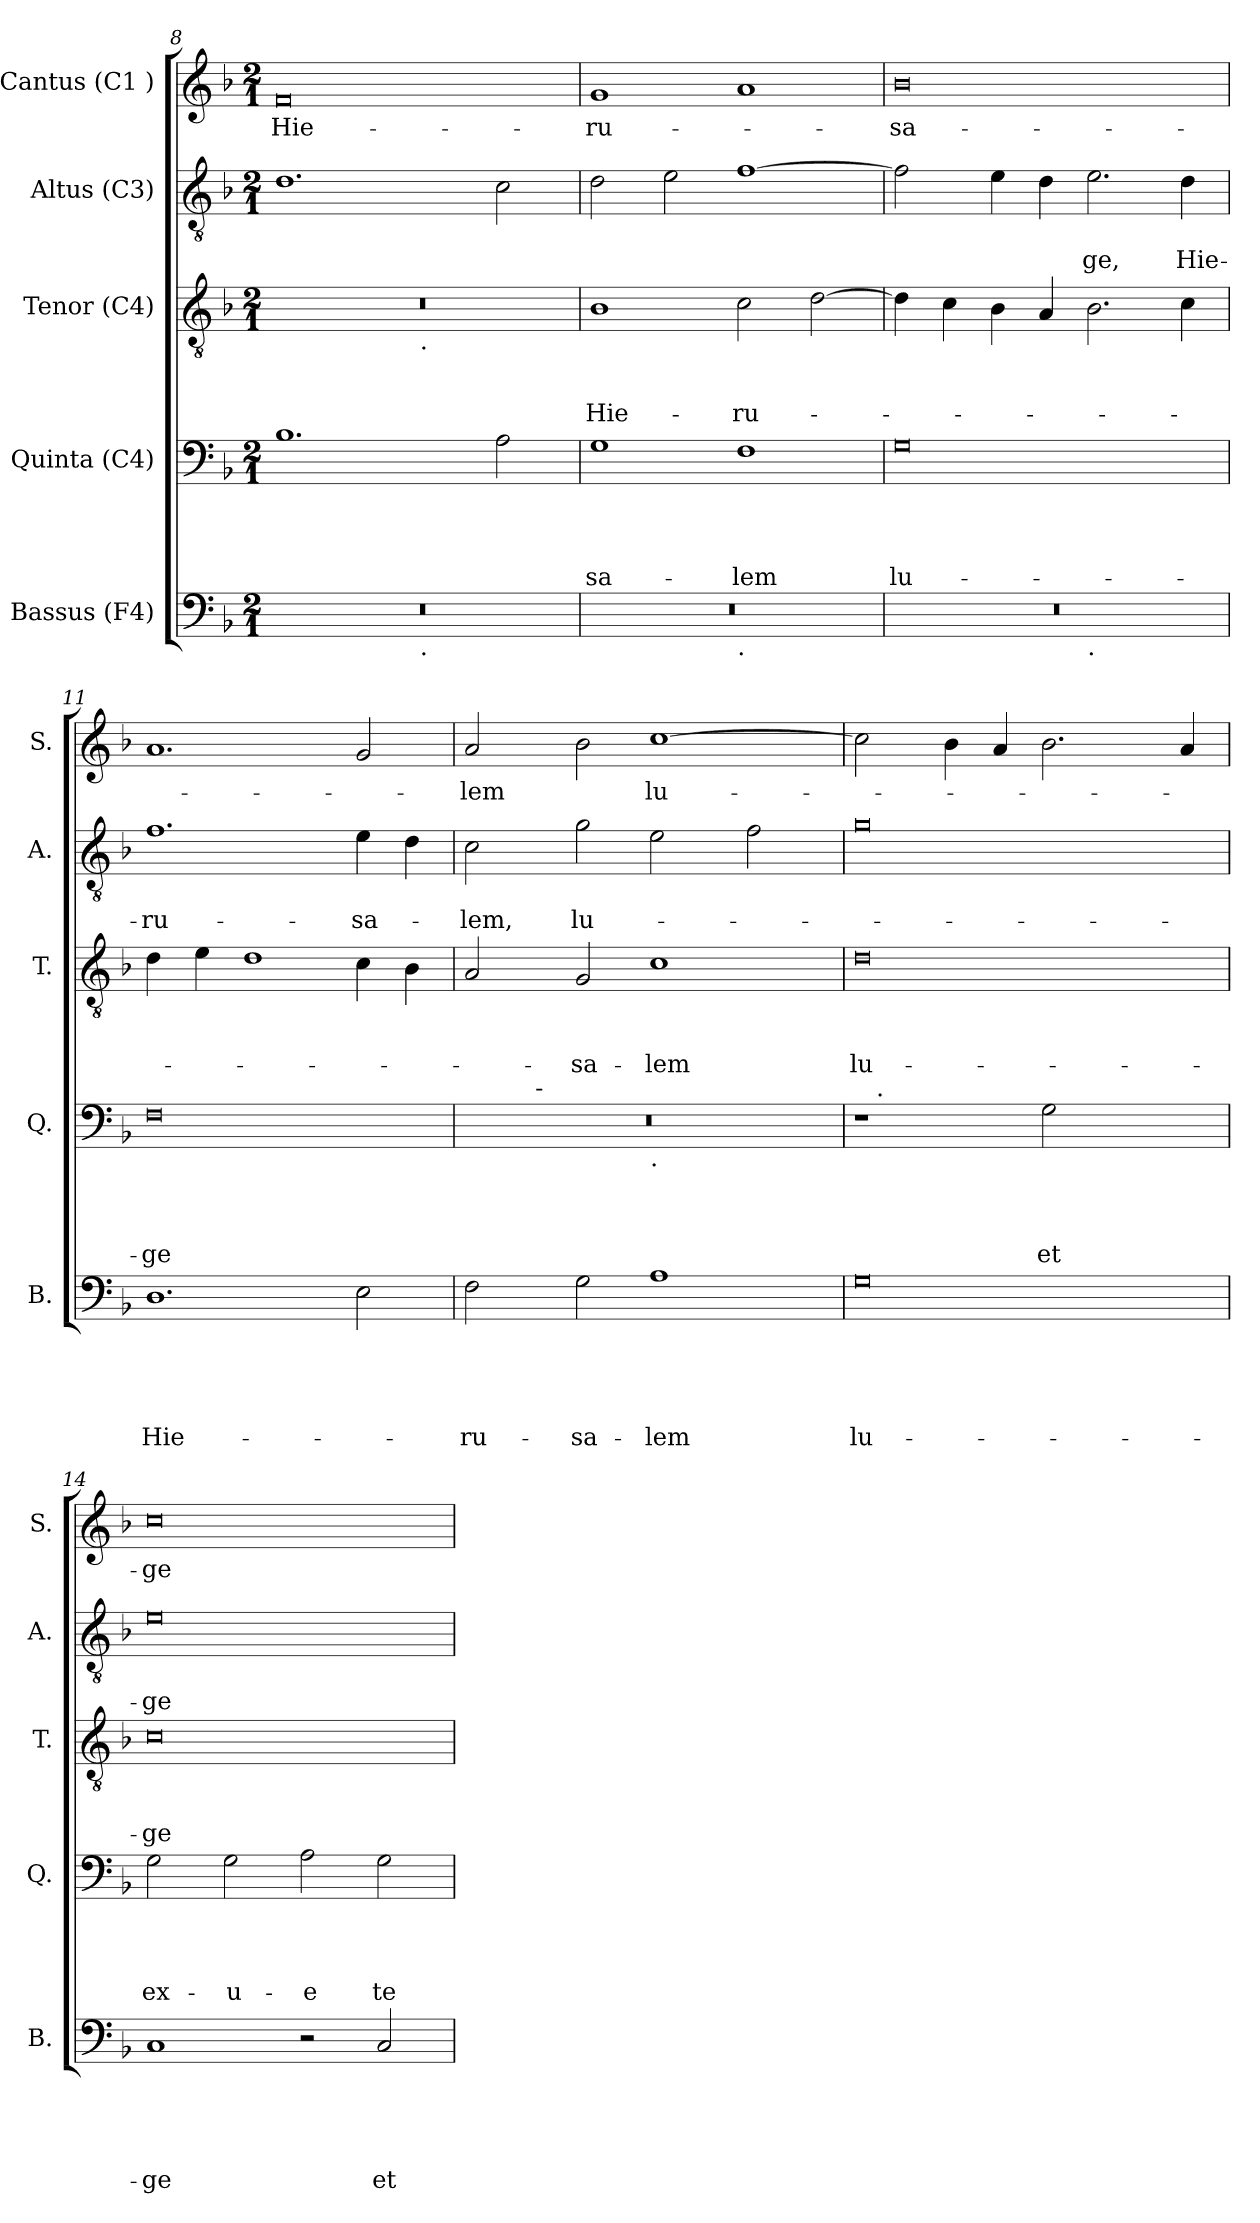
**kern	**text	**text	**text	**text	**text	**kern	**text	**text	**text	**text	**kern	**text	**text	**text	**kern	**text	**text	**kern	**text
*part5	*part5	*part5	*part5	*part5	*part5	*part4	*part4	*part4	*part4	*part4	*part3	*part3	*part3	*part3	*part2	*part2	*part2	*part1	*part1
*staff5	*staff5	*staff5	*staff5	*staff5	*staff5	*staff4	*staff4	*staff4	*staff4	*staff4	*staff3	*staff3	*staff3	*staff3	*staff2	*staff2	*staff2	*staff1	*staff1
*I"Bassus (F4)	*	*	*	*	*	*I"Quinta (C4)	*	*	*	*	*I"Tenor (C4)	*	*	*	*I"Altus (C3)	*	*	*I"Cantus (C1 )	*
*I'B.	*	*	*	*	*	*I'Q.	*	*	*	*	*I'T.	*	*	*	*I'A.	*	*	*I'S.	*
*clefF4	*	*	*	*	*	*clefF4	*	*	*	*	*clefGv2	*	*	*	*clefGv2	*	*	*clefG2	*
*k[b-]	*	*	*	*	*	*k[b-]	*	*	*	*	*k[b-]	*	*	*	*k[b-]	*	*	*k[b-]	*
*F:	*	*	*	*	*	*F:	*	*	*	*	*F:	*	*	*	*F:	*	*	*F:	*
*M2/1	*	*	*	*	*	*M2/1	*	*	*	*	*M2/1	*	*	*	*M2/1	*	*	*M2/1	*
=8	=8	=8	=8	=8	=8	=8	=8	=8	=8	=8	=8	=8	=8	=8	=8	=8	=8	=8	=8
!	!	!	!	!	!	!	!	!	!	!	!	!	!	!	!	!	!	!	!LO:LY:b
*^	*	*	*	*	*	*	*	*	*	*	*^	*	*	*	*	*	*	*	*
0r	2ryy	.	.	.	.	.	1.B-	.	.	.	.	0r	2ryy	.	.	.	1.d	.	.	0f	Hie-
.	4...ryy	.	.	.	.	.	.	.	.	.	.	.	4...ryy	.	.	.	.	.	.	.	.
!	!	!	!	!	!	!	!	!	!	!	!	!	!LO:TX:b:t=.	!	!	!	!	!	!	!	!
!	!LO:TX:b:t=.	!	!	!	!	!	!	!	!	!	!	!	!	!	!	!	!	!	!	!	!
.	1ryy	.	.	.	.	.	.	.	.	.	.	.	1ryy	.	.	.	.	.	.	.	.
.	.	.	.	.	.	.	2A\	.	.	.	.	.	.	.	.	.	2c\	.	.	.	.
.	32ryy	.	.	.	.	.	.	.	.	.	.	.	32ryy	.	.	.	.	.	.	.	.
=9	=9	=9	=9	=9	=9	=9	=9	=9	=9	=9	=9	=9	=9	=9	=9	=9	=9	=9	=9	=9	=9
!	!	!	!	!	!	!	!	!	!	!	!LO:LY:b	!	!	!	!	!LO:LY:b	!	!	!	!	!LO:LY:b
*	*	*	*	*	*	*	*	*	*	*	*	*v	*v	*	*	*	*	*	*	*	*
0r	1ryy	.	.	.	.	.	1G	.	.	.	-sa-	1B-	.	.	Hie-	2d\	.	.	1g	-ru-
.	.	.	.	.	.	.	.	.	.	.	.	.	.	.	.	2e\	.	.	.	.
!	!LO:TX:b:t=.	!	!	!	!	!	!	!	!	!	!	!	!	!	!	!	!	!	!	!
!	!	!	!	!	!	!	!	!	!	!	!LO:LY:b	!	!	!	!LO:LY:b	!	!	!	!	!
.	1ryy	.	.	.	.	.	1F	.	.	.	-lem	2c\	.	.	-ru-	[>1f	.	.	1a	.
.	.	.	.	.	.	.	.	.	.	.	.	[>2d\	.	.	.	.	.	.	.	.
=10	=10	=10	=10	=10	=10	=10	=10	=10	=10	=10	=10	=10	=10	=10	=10	=10	=10	=10	=10	=10
!	!	!	!	!	!	!	!	!	!	!	!LO:LY:b	!	!	!	!	!	!	!	!	!LO:LY:b
0r	1ryy	.	.	.	.	.	0G	.	.	.	lu-	4d\]	.	.	.	2f\]	.	.	0b-	-sa-
.	.	.	.	.	.	.	.	.	.	.	.	4c\	.	.	.	.	.	.	.	.
.	.	.	.	.	.	.	.	.	.	.	.	4B-\	.	.	.	4e\	.	.	.	.
.	.	.	.	.	.	.	.	.	.	.	.	4A/	.	.	.	4d\	.	.	.	.
!	!LO:TX:b:t=.	!	!	!	!	!	!	!	!	!	!	!	!	!	!	!	!	!	!	!
!	!	!	!	!	!	!	!	!	!	!	!	!	!	!	!	!	!	!LO:LY:b	!	!
.	1ryy	.	.	.	.	.	.	.	.	.	.	2.B-\	.	.	.	2.e\	.	-ge,	.	.
!	!	!	!	!	!	!	!	!	!	!	!	!	!	!	!	!	!	!LO:LY:b	!	!
.	.	.	.	.	.	.	.	.	.	.	.	4c\	.	.	.	4d\	.	Hie-	.	.
=11	=11	=11	=11	=11	=11	=11	=11	=11	=11	=11	=11	=11	=11	=11	=11	=11	=11	=11	=11	=11
!	!	!	!	!	!	!LO:LY:b	!	!	!	!	!LO:LY:b	!	!	!	!	!	!	!LO:LY:b	!	!
*v	*v	*	*	*	*	*	*	*	*	*	*	*	*	*	*	*	*	*	*	*
1.D	.	.	.	.	Hie-	0F	.	.	.	-ge	4d\	.	.	.	1.f	.	-ru-	1.a	.
.	.	.	.	.	.	.	.	.	.	.	4e\	.	.	.	.	.	.	.	.
.	.	.	.	.	.	.	.	.	.	.	1d	.	.	.	.	.	.	.	.
!	!	!	!	!	!	!	!	!	!	!	!	!	!	!	!	!	!LO:LY:b	!	!
2E\	.	.	.	.	.	.	.	.	.	.	4c\	.	.	.	4e\	.	-sa-	2g/	.
.	.	.	.	.	.	.	.	.	.	.	4B-\	.	.	.	4d\	.	.	.	.
!!LO:PB:g=z
=12	=12	=12	=12	=12	=12	=12	=12	=12	=12	=12	=12	=12	=12	=12	=12	=12	=12	=12	=12
!	!	!	!	!	!LO:LY:b	!	!	!	!	!	!	!	!	!	!	!	!LO:LY:b	!	!LO:LY:b
*	*	*	*	*	*	*^	*	*	*	*	*	*	*	*	*	*	*	*	*
*	*	*	*	*	*	*	*^	*	*	*	*	*	*	*	*	*	*	*	*	*
2F\	.	.	.	.	-ru-	0r	4ryy	1ryy	.	.	.	.	2A/	.	.	.	2c\	.	-lem,	2a/	-lem
.	.	.	.	.	.	.	16ryy	.	.	.	.	.	.	.	.	.	.	.	.	.	.
!	!	!	!	!	!	!	!LO:TX:a:t=-	!	!	!	!	!	!	!	!	!	!	!	!	!	!
.	.	.	.	.	.	.	1ryy	.	.	.	.	.	.	.	.	.	.	.	.	.	.
!	!	!	!	!	!LO:LY:b	!	!	!	!	!	!	!	!	!	!	!LO:LY:b	!	!	!LO:LY:b	!	!
2G\	.	.	.	.	-sa-	.	.	.	.	.	.	.	2G/	.	.	-sa-	2g\	.	lu-	2b-\	.
!	!	!	!	!	!	!	!	!LO:TX:b:t=.	!	!	!	!	!	!	!	!	!	!	!	!	!
!	!	!	!	!	!LO:LY:b	!	!	!	!	!	!	!	!	!	!	!LO:LY:b	!	!	!	!	!LO:LY:b
1A	.	.	.	.	-lem	.	.	1ryy	.	.	.	.	1c	.	.	-lem	2e\	.	.	[>1cc	lu-
.	.	.	.	.	.	.	2ryy	.	.	.	.	.	.	.	.	.	.	.	.	.	.
.	.	.	.	.	.	.	.	.	.	.	.	.	.	.	.	.	2f\	.	.	.	.
.	.	.	.	.	.	.	8.ryy	.	.	.	.	.	.	.	.	.	.	.	.	.	.
=13	=13	=13	=13	=13	=13	=13	=13	=13	=13	=13	=13	=13	=13	=13	=13	=13	=13	=13	=13	=13	=13
!	!	!	!	!	!LO:LY:b	!	!	!	!	!	!	!	!	!	!	!LO:LY:b	!	!	!	!	!
*	*	*	*	*	*	*	*v	*v	*	*	*	*	*	*	*	*	*	*	*	*	*
0G	.	.	.	.	lu-	1r	16ryy	.	.	.	.	0d	.	.	lu-	0g	.	.	2cc\]	.
!	!	!	!	!	!	!	!LO:TX:a:t=.	!	!	!	!	!	!	!	!	!	!	!	!	!
.	.	.	.	.	.	.	1ryy	.	.	.	.	.	.	.	.	.	.	.	.	.
.	.	.	.	.	.	.	.	.	.	.	.	.	.	.	.	.	.	.	4b-\	.
.	.	.	.	.	.	.	.	.	.	.	.	.	.	.	.	.	.	.	4a/	.
!	!	!	!	!	!	!	!	!	!	!	!LO:LY:b	!	!	!	!	!	!	!	!	!
.	.	.	.	.	.	2G\	.	.	.	.	et	.	.	.	.	.	.	.	2.b-\	.
.	.	.	.	.	.	.	2...ryy	.	.	.	.	.	.	.	.	.	.	.	.	.
.	.	.	.	.	.	2ryy	.	.	.	.	.	.	.	.	.	.	.	.	.	.
.	.	.	.	.	.	.	.	.	.	.	.	.	.	.	.	.	.	.	4a/	.
=14	=14	=14	=14	=14	=14	=14	=14	=14	=14	=14	=14	=14	=14	=14	=14	=14	=14	=14	=14	=14
!	!	!	!	!	!LO:LY:b	!	!	!	!	!	!LO:LY:b	!	!	!	!LO:LY:b	!	!	!LO:LY:b	!	!LO:LY:b
*	*	*	*	*	*	*v	*v	*	*	*	*	*	*	*	*	*	*	*	*	*
1C	.	.	.	.	-ge	2G\	.	.	.	ex-	0c	.	.	-ge	0e	.	-ge	0cc	-ge
!	!	!	!	!	!	!	!	!	!	!LO:LY:b	!	!	!	!	!	!	!	!	!
.	.	.	.	.	.	2G\	.	.	.	-u-	.	.	.	.	.	.	.	.	.
!	!	!	!	!	!	!	!	!	!	!LO:LY:b	!	!	!	!	!	!	!	!	!
2r	.	.	.	.	.	2A\	.	.	.	-e	.	.	.	.	.	.	.	.	.
!	!	!	!	!	!LO:LY:b	!	!	!	!	!LO:LY:b	!	!	!	!	!	!	!	!	!
2C/	.	.	.	.	et	2G\	.	.	.	te	.	.	.	.	.	.	.	.	.
=	=	=	=	=	=	=	=	=	=	=	=	=	=	=	=	=	=	=	=
*-	*-	*-	*-	*-	*-	*-	*-	*-	*-	*-	*-	*-	*-	*-	*-	*-	*-	*-	*-
